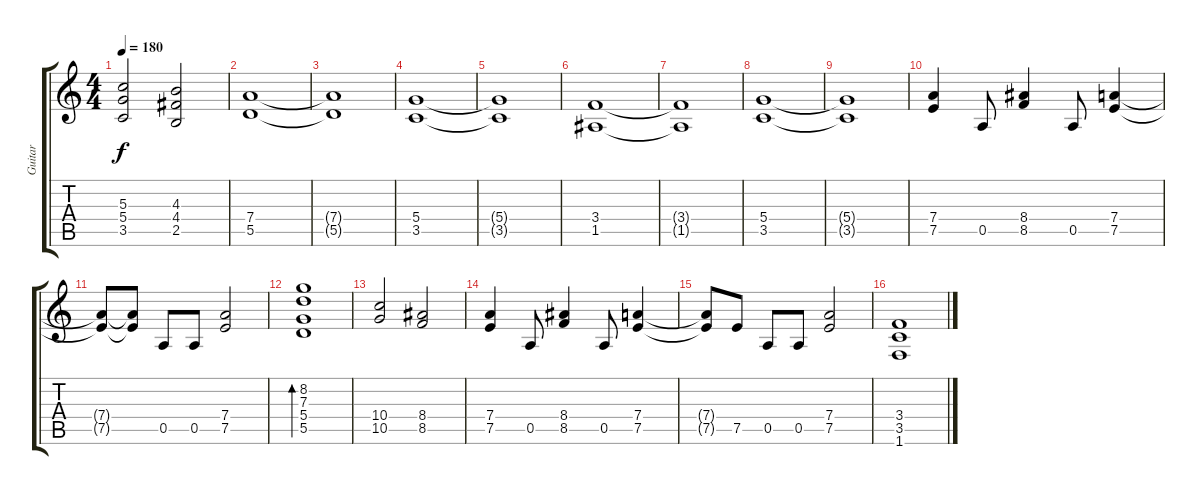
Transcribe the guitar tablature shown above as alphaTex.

\track ("Guitar " "Guitar ") {instrument distortionguitar}
\staff {score tabs}
\tuning (E4 B3 G3 D3 A2 E2) {hide}
\ts (4 4)
\tempo 180
\clef g2
\ks c
(5.3 5.4 3.5).2{dy f} (4.3 4.4 2.5).2 |
(7.4 5.5).1 |
(7.4{t} 5.5{t}).1 |
(5.4 3.5).1 |
(5.4{t} 3.5{t}).1 |
(3.4 1.5).1 |
(3.4{t} 1.5{t}).1 |
(5.4 3.5).1 |
(5.4{t} 3.5{t}).1 |
(7.4 7.5).4 0.5.8 (8.4 8.5).4 0.5.8 (7.4 7.5).4 |
(7.4{t} 7.5{t}).8 (7.4{t} 7.5{t}).8 0.5.8 0.5.8 (7.4 7.5).2 |
(8.2 7.3 5.4 5.5).1{bd 240} |
(10.4 10.5).2 (8.4 8.5).2 |
(7.4 7.5).4 0.5.8 (8.4 8.5).4 0.5.8 (7.4 7.5).4 |
(7.4{t} 7.5{t}).8 7.5.8 0.5.8 0.5.8 (7.4 7.5).2 |
(3.4 3.5 1.6).1
